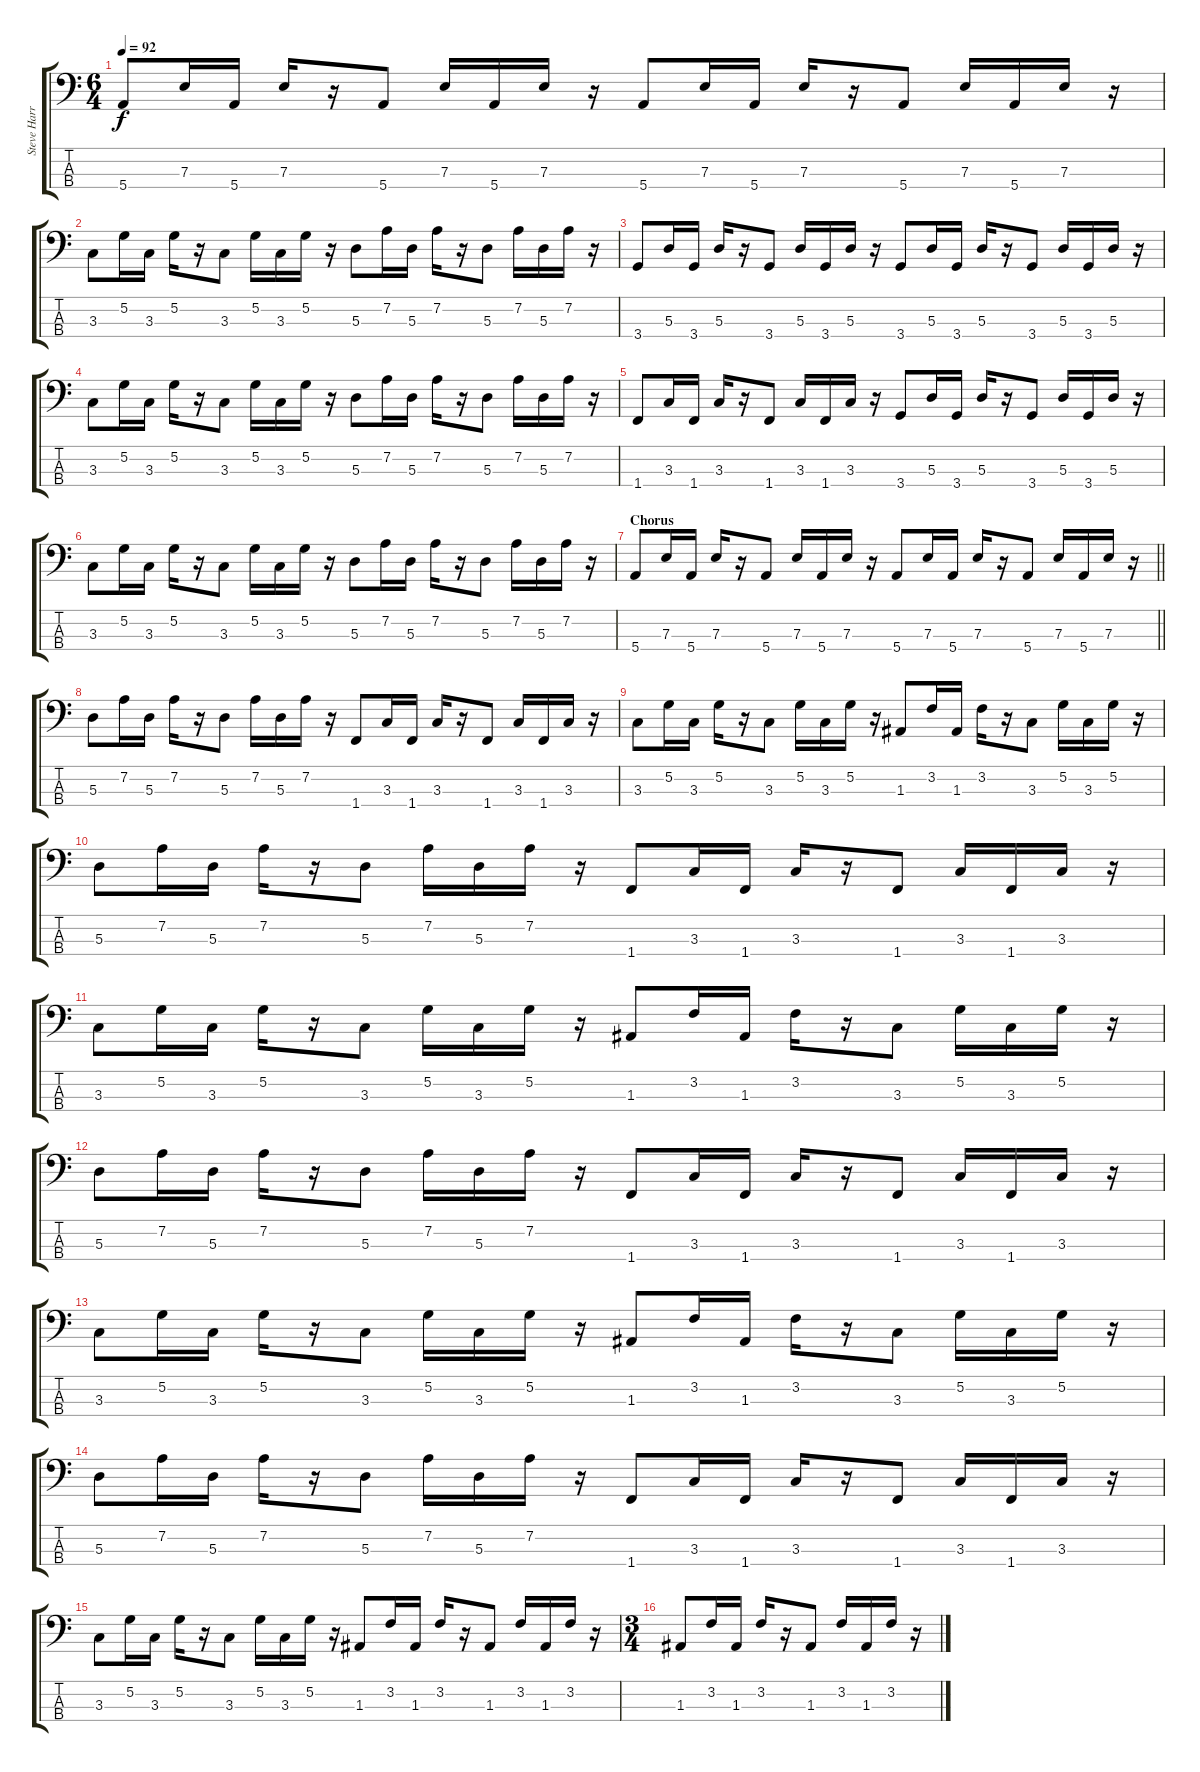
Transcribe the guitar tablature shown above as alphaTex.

\track ("Steve Harris" "Steve Harr") {instrument acousticbass}
\staff {score tabs}
\tuning (G2 D2 A1 E1) {hide}
\ts (6 4)
\tempo 92
\clef f4
\ks c
5.4.8{dy f} 7.3.16 5.4.16 7.3.16 r.16 5.4.8 7.3.16 5.4.16 7.3.16 r.16 5.4.8 7.3.16 5.4.16 7.3.16 r.16 5.4.8 7.3.16 5.4.16 7.3.16 r.16 |
3.3.8 5.2.16 3.3.16 5.2.16 r.16 3.3.8 5.2.16 3.3.16 5.2.16 r.16 5.3.8 7.2.16 5.3.16 7.2.16 r.16 5.3.8 7.2.16 5.3.16 7.2.16 r.16 |
3.4.8 5.3.16 3.4.16 5.3.16 r.16 3.4.8 5.3.16 3.4.16 5.3.16 r.16 3.4.8 5.3.16 3.4.16 5.3.16 r.16 3.4.8 5.3.16 3.4.16 5.3.16 r.16 |
3.3.8 5.2.16 3.3.16 5.2.16 r.16 3.3.8 5.2.16 3.3.16 5.2.16 r.16 5.3.8 7.2.16 5.3.16 7.2.16 r.16 5.3.8 7.2.16 5.3.16 7.2.16 r.16 |
1.4.8 3.3.16 1.4.16 3.3.16 r.16 1.4.8 3.3.16 1.4.16 3.3.16 r.16 3.4.8 5.3.16 3.4.16 5.3.16 r.16 3.4.8 5.3.16 3.4.16 5.3.16 r.16 |
3.3.8 5.2.16 3.3.16 5.2.16 r.16 3.3.8 5.2.16 3.3.16 5.2.16 r.16 5.3.8 7.2.16 5.3.16 7.2.16 r.16 5.3.8 7.2.16 5.3.16 7.2.16 r.16 |
\section ("" "Chorus")
\barLineRight lightlight
5.4.8 7.3.16 5.4.16 7.3.16 r.16 5.4.8 7.3.16 5.4.16 7.3.16 r.16 5.4.8 7.3.16 5.4.16 7.3.16 r.16 5.4.8 7.3.16 5.4.16 7.3.16 r.16 |
5.3.8 7.2.16 5.3.16 7.2.16 r.16 5.3.8 7.2.16 5.3.16 7.2.16 r.16 1.4.8 3.3.16 1.4.16 3.3.16 r.16 1.4.8 3.3.16 1.4.16 3.3.16 r.16 |
3.3.8 5.2.16 3.3.16 5.2.16 r.16 3.3.8 5.2.16 3.3.16 5.2.16 r.16 1.3.8 3.2.16 1.3.16 3.2.16 r.16 3.3.8 5.2.16 3.3.16 5.2.16 r.16 |
5.3.8 7.2.16 5.3.16 7.2.16 r.16 5.3.8 7.2.16 5.3.16 7.2.16 r.16 1.4.8 3.3.16 1.4.16 3.3.16 r.16 1.4.8 3.3.16 1.4.16 3.3.16 r.16 |
3.3.8 5.2.16 3.3.16 5.2.16 r.16 3.3.8 5.2.16 3.3.16 5.2.16 r.16 1.3.8 3.2.16 1.3.16 3.2.16 r.16 3.3.8 5.2.16 3.3.16 5.2.16 r.16 |
5.3.8 7.2.16 5.3.16 7.2.16 r.16 5.3.8 7.2.16 5.3.16 7.2.16 r.16 1.4.8 3.3.16 1.4.16 3.3.16 r.16 1.4.8 3.3.16 1.4.16 3.3.16 r.16 |
3.3.8 5.2.16 3.3.16 5.2.16 r.16 3.3.8 5.2.16 3.3.16 5.2.16 r.16 1.3.8 3.2.16 1.3.16 3.2.16 r.16 3.3.8 5.2.16 3.3.16 5.2.16 r.16 |
5.3.8 7.2.16 5.3.16 7.2.16 r.16 5.3.8 7.2.16 5.3.16 7.2.16 r.16 1.4.8 3.3.16 1.4.16 3.3.16 r.16 1.4.8 3.3.16 1.4.16 3.3.16 r.16 |
3.3.8 5.2.16 3.3.16 5.2.16 r.16 3.3.8 5.2.16 3.3.16 5.2.16 r.16 1.3.8 3.2.16 1.3.16 3.2.16 r.16 1.3.8 3.2.16 1.3.16 3.2.16 r.16 |
\ts (3 4)
1.3.8 3.2.16 1.3.16 3.2.16 r.16 1.3.8 3.2.16 1.3.16 3.2.16 r.16
